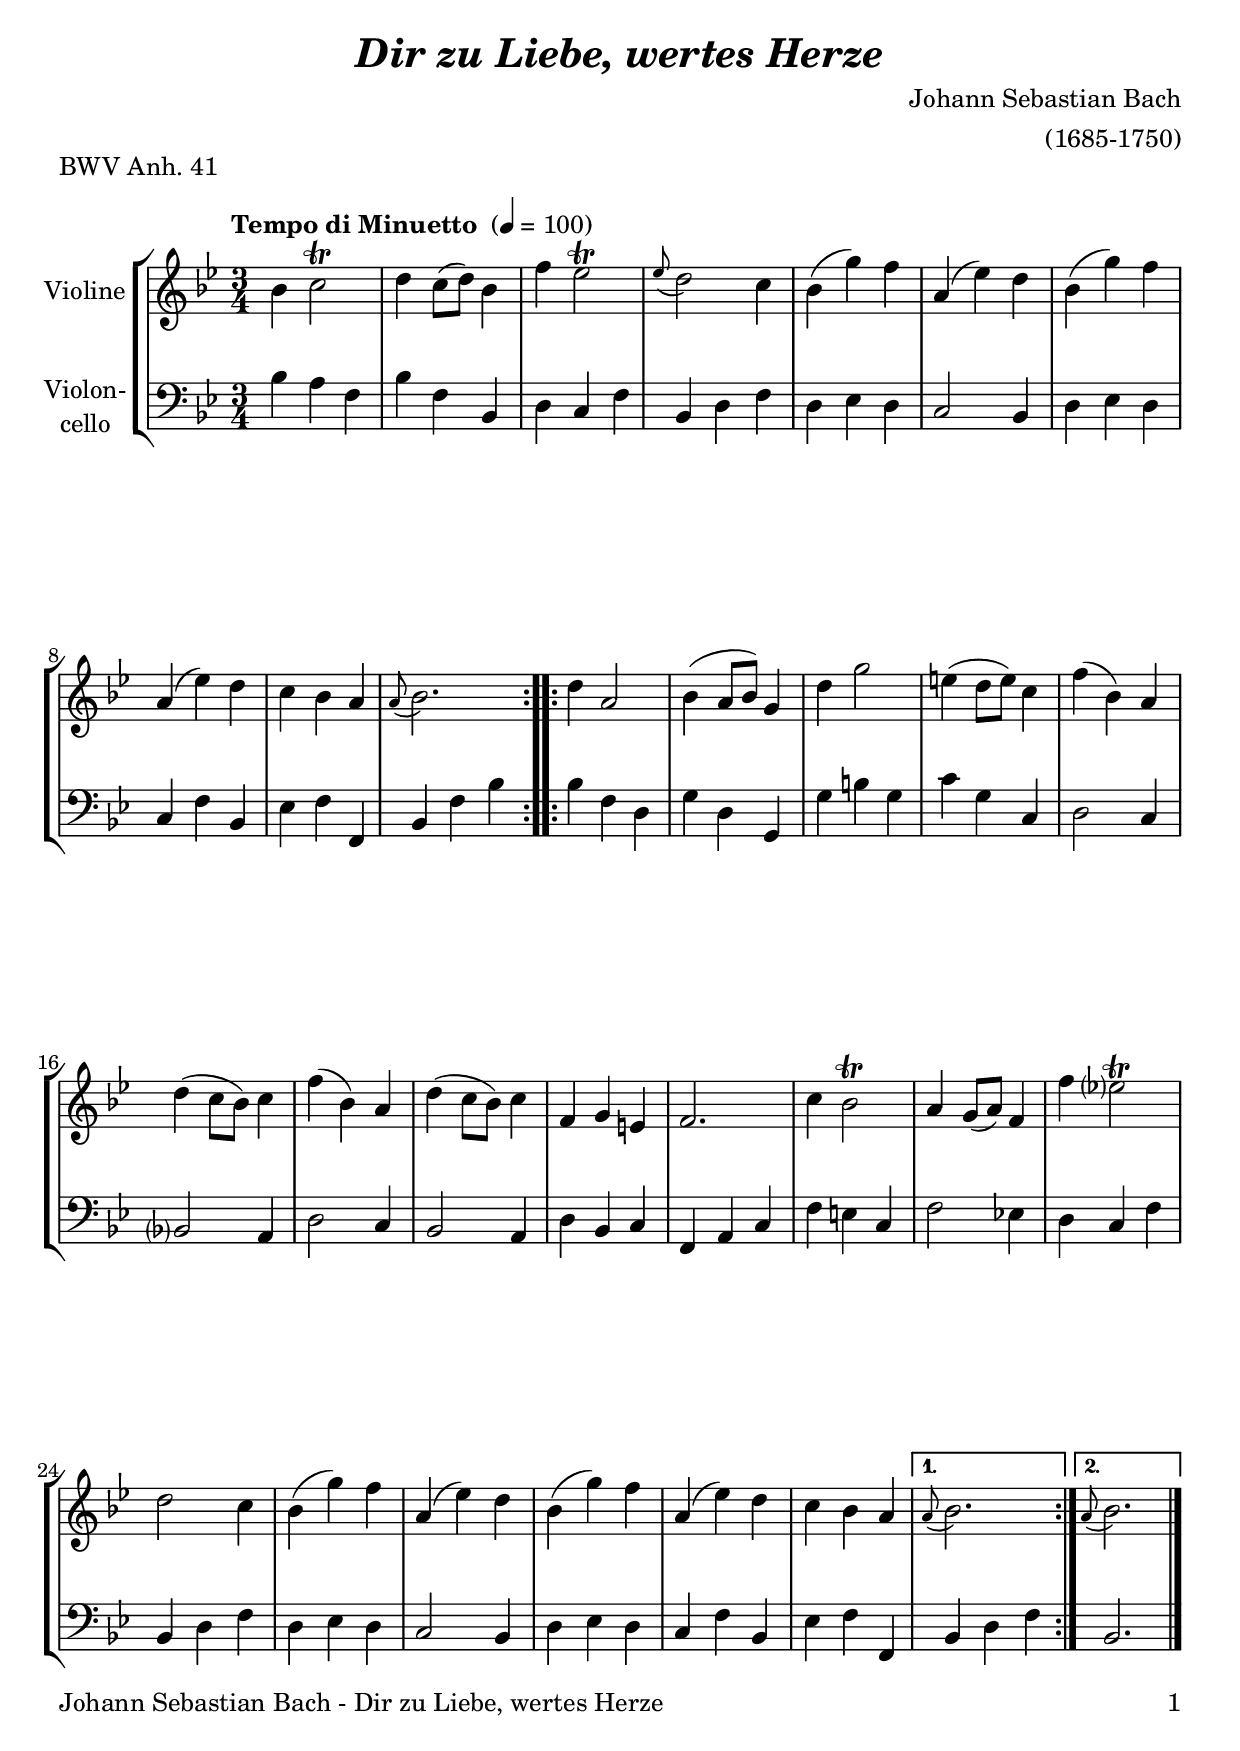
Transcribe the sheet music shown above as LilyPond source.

\version "2.18.2"
\include "deutsch.ly"
  
#(set-global-staff-size 22)

\header {
  title     = \markup \bold \italic "Dir zu Liebe, wertes Herze"
  composer  = "Johann Sebastian Bach"
  arranger  = "(1685-1750)"
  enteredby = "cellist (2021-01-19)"
  piece     = "BWV Anh. 41"
}

voiceconsts = {
  \key b \major
  \time 3/4
  \clef "treble"
%  \numericTimeSignature
  % Set default beaming for all staves
%  \set Timing.beamExceptions = #'()
%  \set Timing.baseMoment     = #(ly:make-moment 1 4)
%  \set Timing.beatStructure  = #'(1 1 1)
  \tempo "Tempo di Minuetto " 4=100
}

mivl = "violin"
%miba = "pizzicato strings"
miba = "cello"

va = \relative c'' {
  \voiceconsts

  \repeat volta 2 {
    b4 c2\trill
    d4 c8( d) b4
    f' es2\trill
    \appoggiatura es8 d2 c4

    b( g') f
    a,( es') d
    b( g') f
    a,( es') d

    c b a
    \appoggiatura a8 b2.
  }

  \repeat volta 2 {
    d4 a2
    b4( a8 b) g4

    d' g2
    e4( d8 e) c4
    f( b,) a
    d( c8 b) c4

    f( b,) a
    d( c8 b) c4
    f, g e
    f2.

    c'4 b2\trill
    a4 g8( a) f4
    f' es?2\trill
    d c4

    b( g') f
    a,( es') d
    b( g') f
    a,( es') d

    c b a
  }
  \alternative {
    { \appoggiatura a8 b2. }
    { \appoggiatura a8 b2. }
  } \bar "|."
}

vb = \relative c' {
  \voiceconsts
  \clef "bass"
  
  \repeat volta 2 {
    b4 a f
    b f b,
    d c f
    b, d f

    d es d
    c2 b4
    d es d
    c f b,

    es f f,
    b f' b
  }

  \repeat volta 2 {
    b f d
    g d g,

    g' h g
    c g c,
    d2 c4
    b?2 a4

    d2 c4
    b2 a4
    d b c
    f, a c

    f e c
    f2 es!4
    d c f
    b, d f

    d es d
    c2 b4
    d es d
    c f b,

    es f f,
  }
  \alternative {
    { \grace s8 b4 d f }
    { \grace s8 b,2. }
  } \bar "|."
}


music = \new StaffGroup <<
      \new Staff {
	\set Staff.midiInstrument = \mivl
	\set Staff.instrumentName = \markup \center-column { "Violine" }
	\transpose b b { \va }
      }

      \new Staff {
	\set Staff.midiInstrument = \miba
	\set Staff.instrumentName = \markup \center-column { "Violon-" "cello" }
	\transpose b b { \vb }
      }
>>

\book {
   \paper {
    print-page-number = ##t
    print-first-page-number = ##t
    ragged-last-bottom = ##f
    oddHeaderMarkup = \markup \null
    evenHeaderMarkup = \markup \null
    oddFooterMarkup = \markup {
      \fill-line {
        \on-the-fly #print-page-number-check-first
        "Johann Sebastian Bach - Dir zu Liebe, wertes Herze" \fromproperty #'page:page-number-string
      }
    }
    evenFooterMarkup = \oddFooterMarkup
  } \score {
    \music
    \layout {}
  }

  \score {
    \unfoldRepeats \music

    \midi {
      \context {
        \Score
      }
    }
  }
}